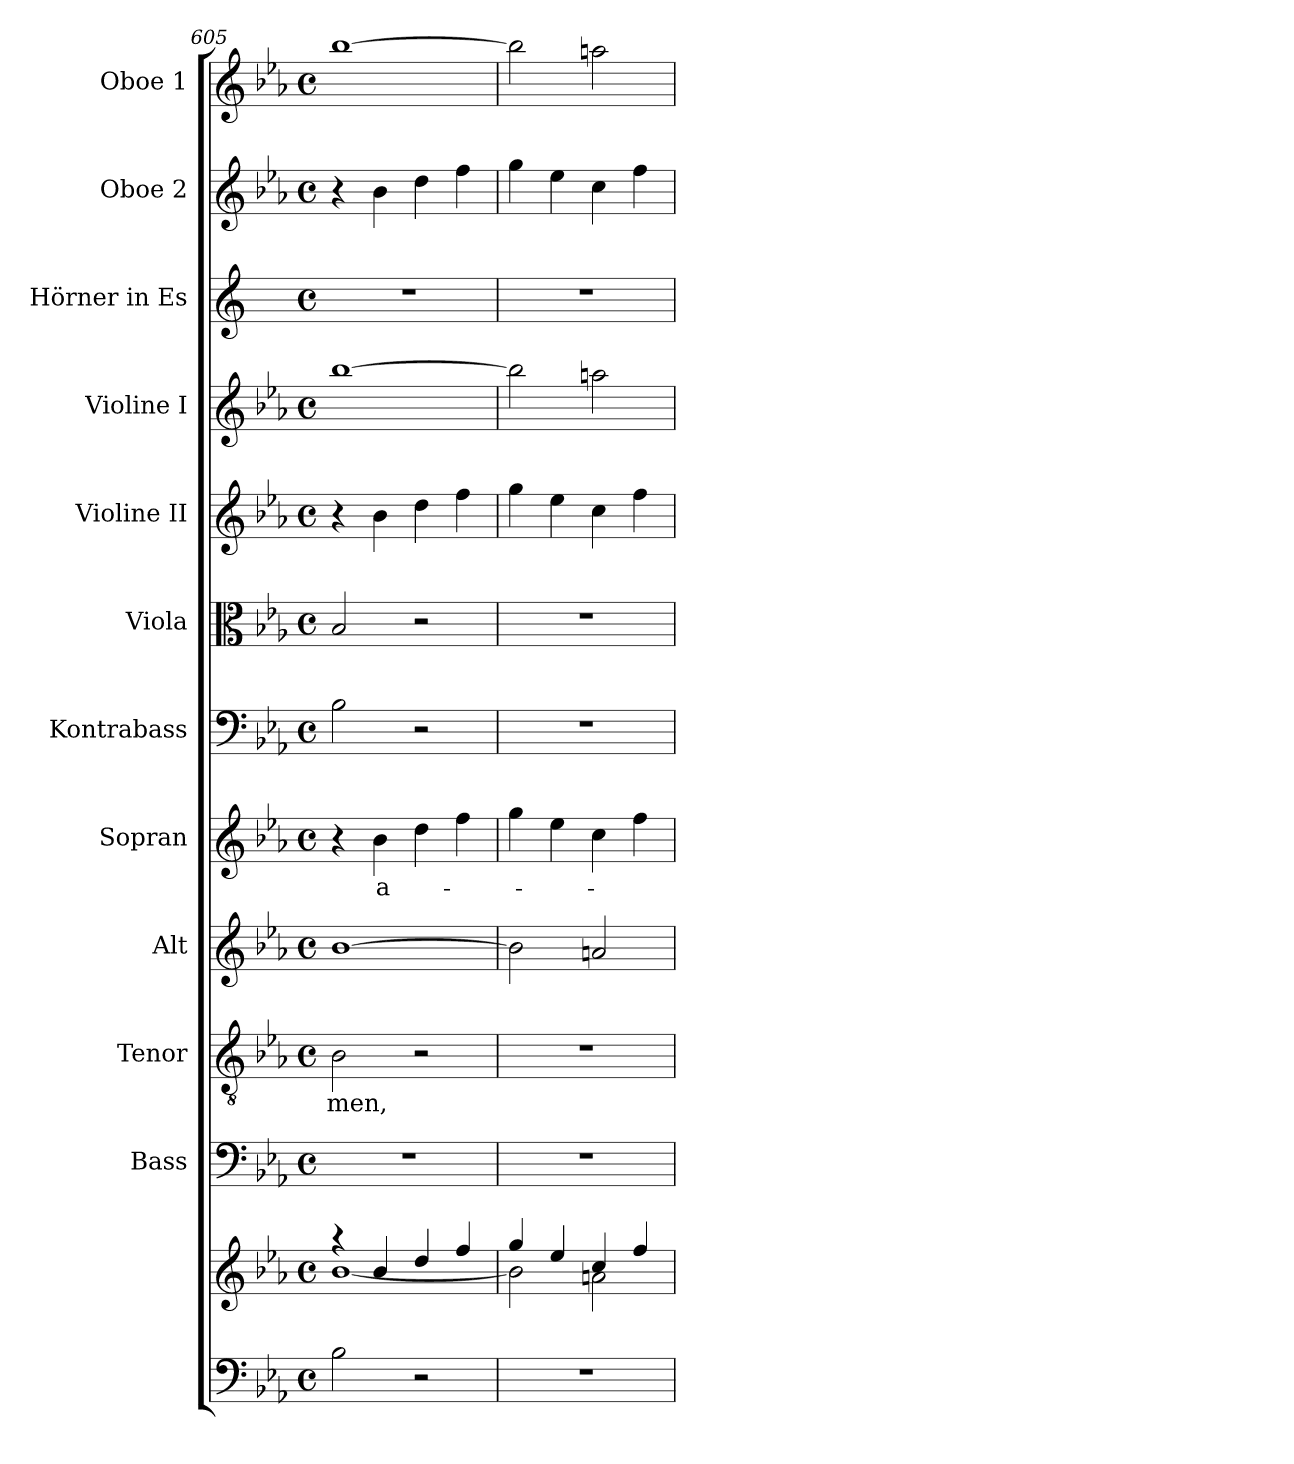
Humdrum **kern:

**kern	**kern	**kern	**kern	**text	**kern	**kern	**text	**kern	**kern	**kern	**kern	**kern	**kern	**kern
*part12	*part12	*part11	*part10	*part10	*part9	*part8	*part8	*part7	*part6	*part5	*part4	*part3	*part2	*part1
*staff13	*staff12	*staff11	*staff10	*staff10	*staff9	*staff8	*staff8	*staff7	*staff6	*staff5	*staff4	*staff3	*staff2	*staff1
*	*	*I"Bass	*I"Tenor	*	*I"Alt	*I"Sopran	*	*I"Kontrabass	*I"Viola	*I"Violine II	*I"Violine I	*I"Hörner in Es	*I"Oboe 2	*I"Oboe 1
*	*	*I'B.	*I'T.	*	*I'A.	*I'S.	*	*I'Kb.	*I'Vla.	*I'Vl. II	*I'Vl. I	*	*I'Ob. 2	*I'Ob. 1
*clefF4	*clefG2	*clefF4	*clefGv2	*	*clefG2	*clefG2	*	*clefF4	*clefC3	*clefG2	*clefG2	*clefG2	*clefG2	*clefG2
*	*	*	*	*	*	*	*	*ITrd7c12	*	*	*	*ITrd5c9	*	*
*k[b-e-a-]	*k[b-e-a-]	*k[b-e-a-]	*k[b-e-a-]	*	*k[b-e-a-]	*k[b-e-a-]	*	*k[b-e-a-]	*k[b-e-a-]	*k[b-e-a-]	*k[b-e-a-]	*k[b-e-a-]	*k[b-e-a-]	*k[b-e-a-]
*E-:	*E-:	*E-:	*E-:	*	*E-:	*E-:	*	*E-:	*E-:	*E-:	*E-:	*E-:	*E-:	*E-:
*M4/4	*M4/4	*M4/4	*M4/4	*	*M4/4	*M4/4	*	*M4/4	*M4/4	*M4/4	*M4/4	*M4/4	*M4/4	*M4/4
*met(c)	*met(c)	*met(c)	*met(c)	*	*met(c)	*met(c)	*	*met(c)	*met(c)	*met(c)	*met(c)	*met(c)	*met(c)	*met(c)
=605	=605	=605	=605	=605	=605	=605	=605	=605	=605	=605	=605	=605	=605	=605
*	*^	*	*	*	*	*	*	*	*	*	*	*	*	*
!	!	!	!	!	!LO:LY:b	!	!	!	!	!	!	!	!	!	!
2B-\	4rgg	[<1b-	1r	2B-\	-men,	[1b-	4r	.	2BB-\	2B-/	4r	[1bb-	1r	4r	[1bb-
!	!	!	!	!	!	!	!	!LO:LY:b	!	!	!	!	!	!	!
.	4b-/	.	.	.	.	.	4b-\	a-	.	.	4b-\	.	.	4b-\	.
2r	4dd/	.	.	2r	.	.	4dd\	.	2r	2r	4dd\	.	.	4dd\	.
.	4ff/	.	.	.	.	.	4ff\	.	.	.	4ff\	.	.	4ff\	.
=606	=606	=606	=606	=606	=606	=606	=606	=606	=606	=606	=606	=606	=606	=606	=606
1r	4gg/	2b-\]	1r	1r	.	2b-\]	4gg\	.	1r	1r	4gg\	2bb-\]	1r	4gg\	2bb-\]
.	4ee-/	.	.	.	.	.	4ee-\	.	.	.	4ee-\	.	.	4ee-\	.
.	4cc/	2an\	.	.	.	2an/	4cc\	.	.	.	4cc\	2aan\	.	4cc\	2aan\
.	4ff/	.	.	.	.	.	4ff\	.	.	.	4ff\	.	.	4ff\	.
*	*v	*v	*	*	*	*	*	*	*	*	*	*	*	*	*
=	=	=	=	=	=	=	=	=	=	=	=	=	=	=
*-	*-	*-	*-	*-	*-	*-	*-	*-	*-	*-	*-	*-	*-	*-
